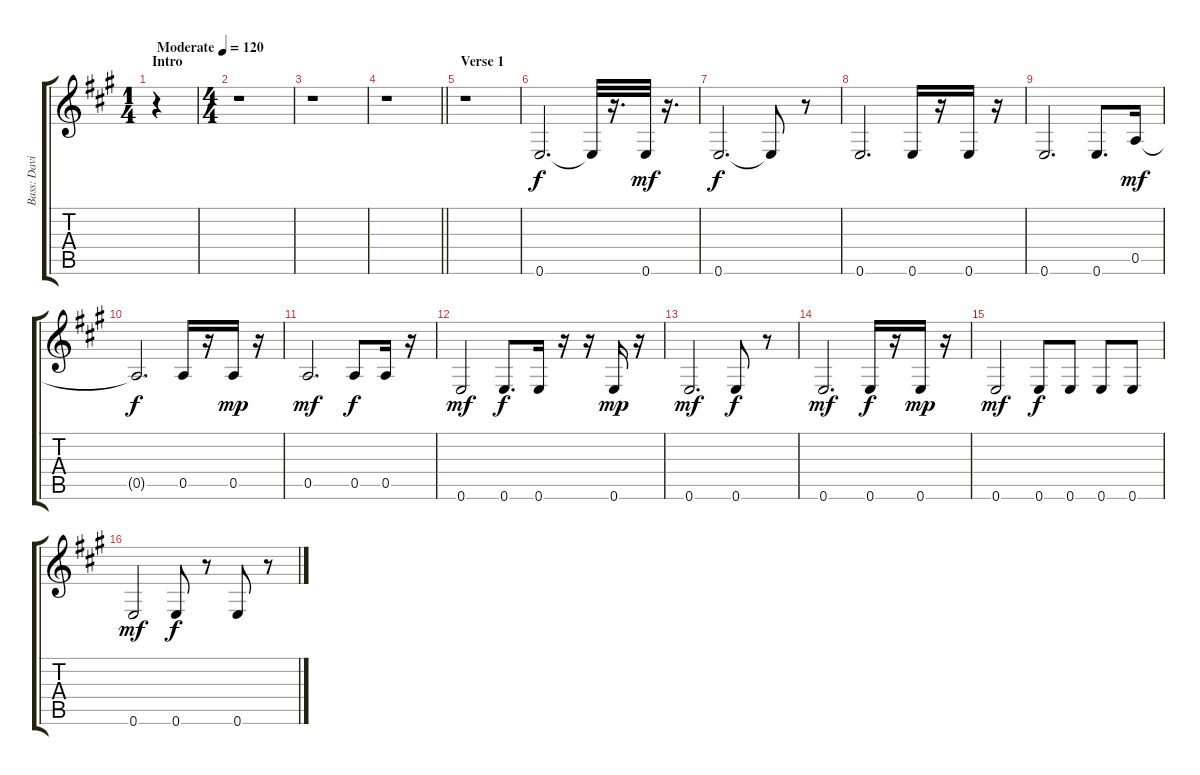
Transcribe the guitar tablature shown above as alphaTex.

\track ("Bass: David Hood" "Bass: Davi") {instrument electricbasspick}
\staff {score tabs}
\tuning (E4 B3 G3 D3 A2 E2) {hide}
\ts (1 4)
\section ("" "Intro")
\tempo (120 "Moderate")
\tempo 78
\tempo (120 "Moderate")
\clef g2
\ks a
r.4{dy f instrument electricbasspick} |
\ts (4 4)
r.1 |
r.1 |
\barLineRight lightlight
r.1 |
\section ("" "Verse 1")
r.1 |
0.6.2{d} 0.6{t}.32 r.16{d} 0.6.32{dy mf} r.16{d} |
0.6.2{d dy f} 0.6{t}.8 r.8 |
0.6.2{d} 0.6.16 r.16 0.6.16 r.16 |
0.6.2{d} 0.6.8{d} 0.5.16{dy mf} |
0.5{t}.2{d dy f} 0.5.16 r.16 0.5.16{dy mp} r.16 |
0.5.2{d dy mf} 0.5.8{dy f} 0.5.16 r.16 |
0.6.2{dy mf} 0.6.8{d dy f} 0.6.16 r.16 r.16 0.6.16{dy mp} r.16 |
0.6.2{d dy mf} 0.6.8{dy f} r.8 |
0.6.2{d dy mf} 0.6.16{dy f} r.16 0.6.16{dy mp} r.16 |
0.6.2{dy mf} 0.6.8{dy f} 0.6.8 0.6.8 0.6.8 |
0.6.2{dy mf} 0.6.8{dy f} r.8 0.6.8 r.8
